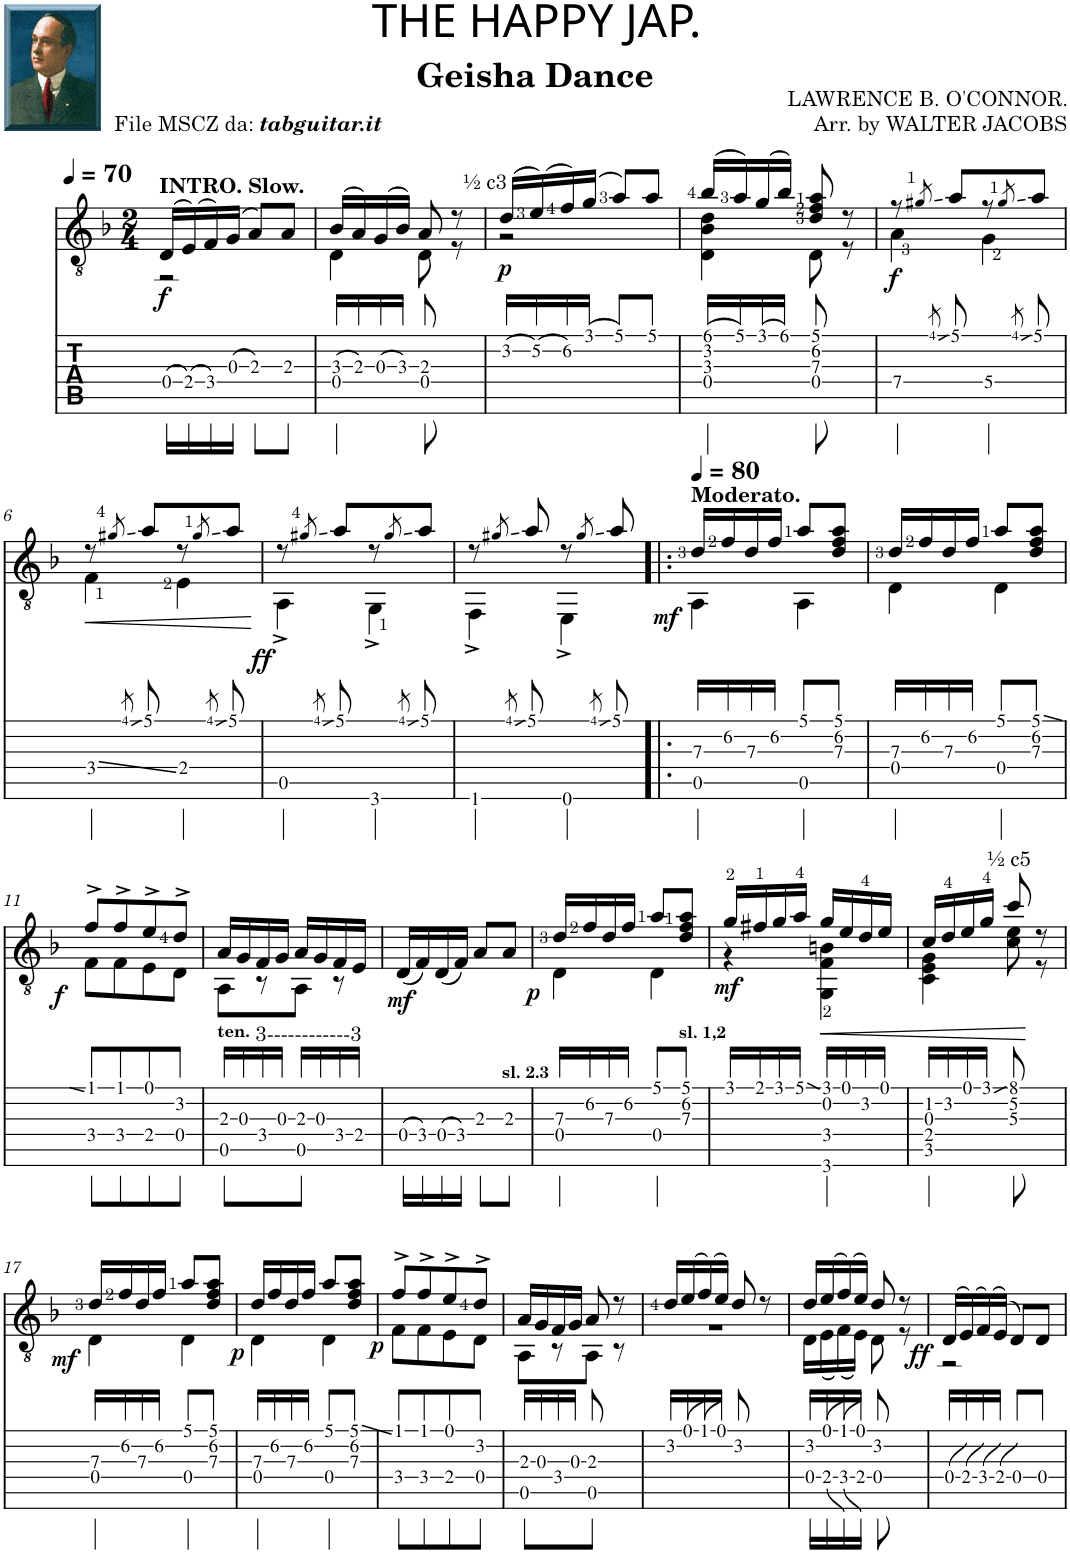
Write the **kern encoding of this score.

**kern	**kern	**dynam
*part2	*part1	*part1
*staff2	*staff1	*staff1
*I"Chitarra classica (Intavolatura)	*I"Chitarra classica	*
*stria6	*	*
*	*clefGv2	*
*k[b-]	*k[b-]	*
*M2/4	*M2/4	*
*MM70	*MM70	*
=1	=1	=1
*	*^	*
!	!LO:TX:a:B:t=INTRO. Slow.	!	!
!	!	!	!LO:DY:b
(16D\LL	(16D/LL	2r	f
(16E\)	(16E/)	.	.
16F\)	16F/)	.	.
(16G\JJ	(16G/JJ	.	.
8A\L)	8A/L)	.	.
8A\J	8A/J	.	.
=2	=2	=2	=2
*^	*	*	*
(16B-/LL	4D\	(16B-/LL	4D\	.
16A/)	.	16A/)	.	.
(16G/	.	(16G/	.	.
16B-/JJ)	.	16B-/JJ)	.	.
8A/	8D\	8A/	8D\	.
8r	8r	8r	8r	.
=3	=3	=3	=3	=3
!	!	!LO:TX:a:t=½ c3	!	!
!	!	!	!	!LO:DY:b
(16d/LL	2r	(16d/LL	2r	p
(16e/)	.	(16e/)	.	.
16f/)	.	16f/)	.	.
(16g/JJ	.	(16g/JJ	.	.
8a/L)	.	8a/L)	.	.
8a/J	.	8a/J	.	.
=4	=4	=4	=4	=4
(16b-/LL	4D\ 4B-\ 4d\	(16b-/LL	4D\ 4B-\ 4d\	.
16a/)	.	16a/)	.	.
(16g/	.	(16g/	.	.
16b-/JJ)	.	16b-/JJ)	.	.
8d/ 8f/ 8a/	8D\	8d/ 8f/ 8a/	8D\	.
8r	8r	8r	8r	.
=5	=5	=5	=5	=5
!	!	!	!	!LO:DY:b
8r	4A\	8r	4A\	f
8qg#X/	.	8qg#X/	.	.
8a/	.	8a/L	.	.
8r	4G\	8r	4G\	.
8qg#/	.	8qg#/	.	.
8a/	.	8a/J	.	.
!!LO:LB:g=z	!!
=6	=6	=6	=6	=6
!	!	!	!	!LO:HP:b
8r	4F\	8r	4F\	<
8qg#X/	.	8qg#X/	.	.
8a/	.	8a/L	.	.
8r	4E\	8r	4E\	.
8qg#/	.	8qg#/	.	.
!	!	!	!	!LO:DY:b
8a/	.	8a/J	.	ff
*v	*v	*	*	*
*	*v	*v	*
.	.	[
=7	=7	=7
*^	*^	*
8r	4AA\	8r	4AA^\	.
8qg#X/	.	8qg#X/	.	.
8a/	.	8a/L	.	.
8r	4GG\	8r	4GG^\	.
8qg#/	.	8qg#/	.	.
8a/	.	8a/J	.	.
=8	=8	=8	=8	=8
8r	4FF\	8r	4FF^\	.
8qg#X/	.	8qg#X/	.	.
8a/	.	8a/	.	.
8r	4EE\	8r	4EE^\	.
8qg#/	.	8qg#/	.	.
8a/	.	8a/	.	.
=9!|:	=9!|:	=9!|:	=9!|:	=9!|:
*	*	*MM80	*	*
!	!	!LO:TX:a:B:t=Moderato.	!	!
!	!	!	!	!LO:DY:b
16d/LL	4AA\	16d/LL	4AA\	mf
16f/	.	16f/	.	.
16d/	.	16d/	.	.
16f/JJ	.	16f/JJ	.	.
8a/L	4AA\	8a/L	4AA\	.
8d/ 8f/ 8a/J	.	8d/ 8f/ 8a/J	.	.
=10	=10	=10	=10	=10
16d/LL	4D\	16d/LL	4D\	.
16f/	.	16f/	.	.
16d/	.	16d/	.	.
16f/JJ	.	16f/JJ	.	.
8a/L	4D\	8a/L	4D\	.
8d/ 8f/ 8a/J	.	8d/ 8f/ 8a/J	.	.
!!LO:LB:g=z	!!
=11	=11	=11	=11	=11
!	!	!	!	!LO:DY:b
8f/L	8F\L	8f^/L	8F\L	f
8f/	8F\	8f^/	8F\	.
8e/	8E\	8e^/	8E\	.
8d/J	8D\J	8d^/J	8D\J	.
=12	=12	=12	=12	=12
16A/LL	8AA\L	16A/LL	8AA\L	.
!LO:TX:a:B:t=ten.	!	!	!	!
16G/	.	16G/	.	.
!LO:TX:a:t=3------------3	!	!	!	!
16F/	8r	16F/	8r	.
16G/JJ	.	16G/JJ	.	.
16A/LL	8AA\J	16A/LL	8AA\J	.
16G/	.	16G/	.	.
16F/	8r	16F/	8r	.
16E/JJ	.	16E/JJ	.	.
*v	*v	*	*	*
*	*v	*v	*
=13	=13	=13
!	!	!LO:DY:b
(16D\LL	(16D/LL	mf
16F\)	16F/)	.
(16D\	(16D/	.
16F\JJ)	16F/JJ)	.
8A\L	8A/L	.
!LO:TX:a:B:t=sl. 2.3	!	!
!	!	!LO:DY:b
8A\J	8A/J	p
=14	=14	=14
*^	*^	*
16d/LL	4D\	16d/LL	4D\	.
16f/	.	16f/	.	.
16d/	.	16d/	.	.
16f/JJ	.	16f/JJ	.	.
8a/L	4D\	8a/L	4D\	.
!LO:TX:a:B:t=sl. 1,2	!	!	!	!
8d/ 8f/ 8a/J	.	8d/ 8f/ 8a/J	.	.
=15	=15	=15	=15	=15
!	!	!	!	!LO:DY:b
16g/LL	4r	16g/LL	4r	mf
16f#X/	.	16f#X/	.	.
16g/	.	16g/	.	.
16a/JJ	.	16a/JJ	.	.
!	!	!	!	!LO:HP:b
16g/LL	4GG\ 4F\ 4Bn\	16g/LL	4GG\ 4F\ 4Bn\	<
16e/	.	16e/	.	.
16d/	.	16d/	.	.
16e/JJ	.	16e/JJ	.	.
=16	=16	=16	=16	=16
16c/LL	4C\ 4E\ 4G\	16c/LL	4C\ 4E\ 4G\	.
16d/	.	16d/	.	.
16e/	.	16e/	.	.
16g/JJ	.	16g/JJ	.	.
!	!	!LO:TX:a:t=½ c5	!	!
8cc/	8c\ 8e\	8cc/	8c\ 8e\	.
8r	8r	8r	8r	[
!!LO:LB:g=z	!!
=17	=17	=17	=17	=17
!	!	!	!	!LO:DY:b
16d/LL	4D\	16d/LL	4D\	mf
16f/	.	16f/	.	.
16d/	.	16d/	.	.
16f/JJ	.	16f/JJ	.	.
8a/L	4D\	8a/L	4D\	.
!	!	!	!	!LO:DY:b
8d/ 8f/ 8a/J	.	8d/ 8f/ 8a/J	.	p
=18	=18	=18	=18	=18
16d/LL	4D\	16d/LL	4D\	.
16f/	.	16f/	.	.
16d/	.	16d/	.	.
16f/JJ	.	16f/JJ	.	.
8a/L	4D\	8a/L	4D\	.
8d/ 8f/ 8a/J	.	8d/ 8f/ 8a/J	.	.
=19	=19	=19	=19	=19
!	!	!	!	!LO:DY:b
8f/L	8F\L	8f^/L	8F\L	p
8f/	8F\	8f^/	8F\	.
8e/	8E\	8e^/	8E\	.
8d/J	8D\J	8d^/J	8D\J	.
=20	=20	=20	=20	=20
16A/LL	8AA\L	16A/LL	8AA\L	.
16G/	.	16G/	.	.
16F/	8r	16F/	8r	.
16G/JJ	.	16G/JJ	.	.
8A/	8AA\J	8A/	8AA\J	.
8r	8r	8r	8r	.
=21	=21	=21	=21	=21
16d/LL	2r	16d/LL	2r	.
(16e/	.	(16e/	.	.
(16f/)	.	(16f/)	.	.
16e/JJ)	.	16e/JJ)	.	.
8d/	.	8d/	.	.
8r	.	8r	.	.
=22	=22	=22	=22	=22
16d/LL	16D\LL	16d/LL	16D\LL	.
(16e/	(16E\	(16e/	(16E\	.
(16f/)	(16F\)	(16f/)	(16F\)	.
16e/JJ)	16E\JJ)	16e/JJ)	16E\JJ)	.
8d/	8D\	8d/	8D\	.
8r	8r	8r	8r	.
=23	=23	=23	=23	=23
!	!	!	!	!LO:DY:b
(16D/LL	2r	(16D/LL	2r	ff
(16E/)	.	(16E/)	.	.
(16F/)	.	(16F/)	.	.
(16E/JJ)	.	(16E/JJ)	.	.
8D/L)	.	8D/L)	.	.
8D/J	.	8D/J	.	.
*v	*v	*	*	*
*	*v	*v	*
=	=	=
*-	*-	*-
